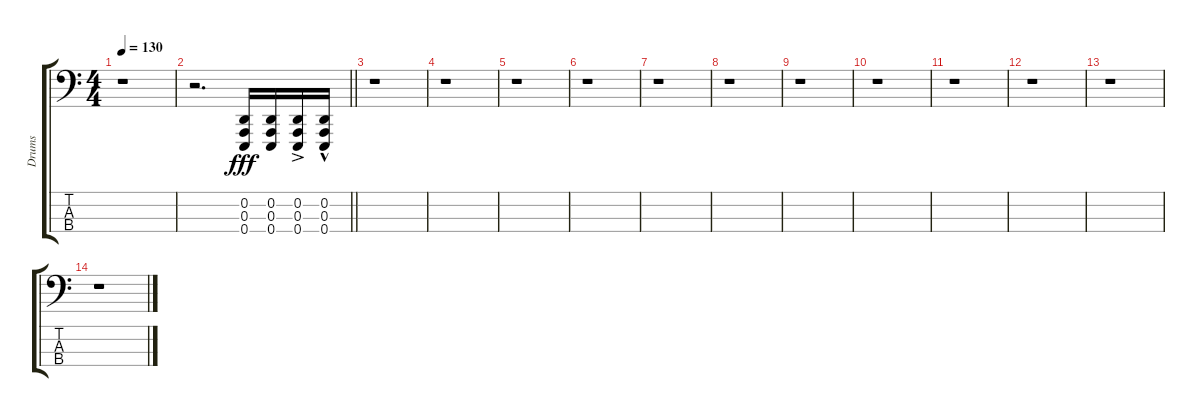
\track ("Drums" "Drums") {instrument taikodrum}
\staff {score tabs}
\tuning (G2 D2 A1 E1) {hide}
\ts (4 4)
\tempo 130
\clef f4
\ks c
r.1{dy fff} |
\barLineRight lightlight
r.2{d} (0.2 0.3 0.4).16 (0.2 0.3 0.4).16 (0.2{ac} 0.3{ac} 0.4{ac}).16 (0.2{hac} 0.3{hac} 0.4{hac}).16 |
r.1 |
r.1 |
r.1 |
r.1 |
r.1 |
r.1 |
r.1 |
r.1 |
r.1 |
r.1 |
r.1 |
r.1
